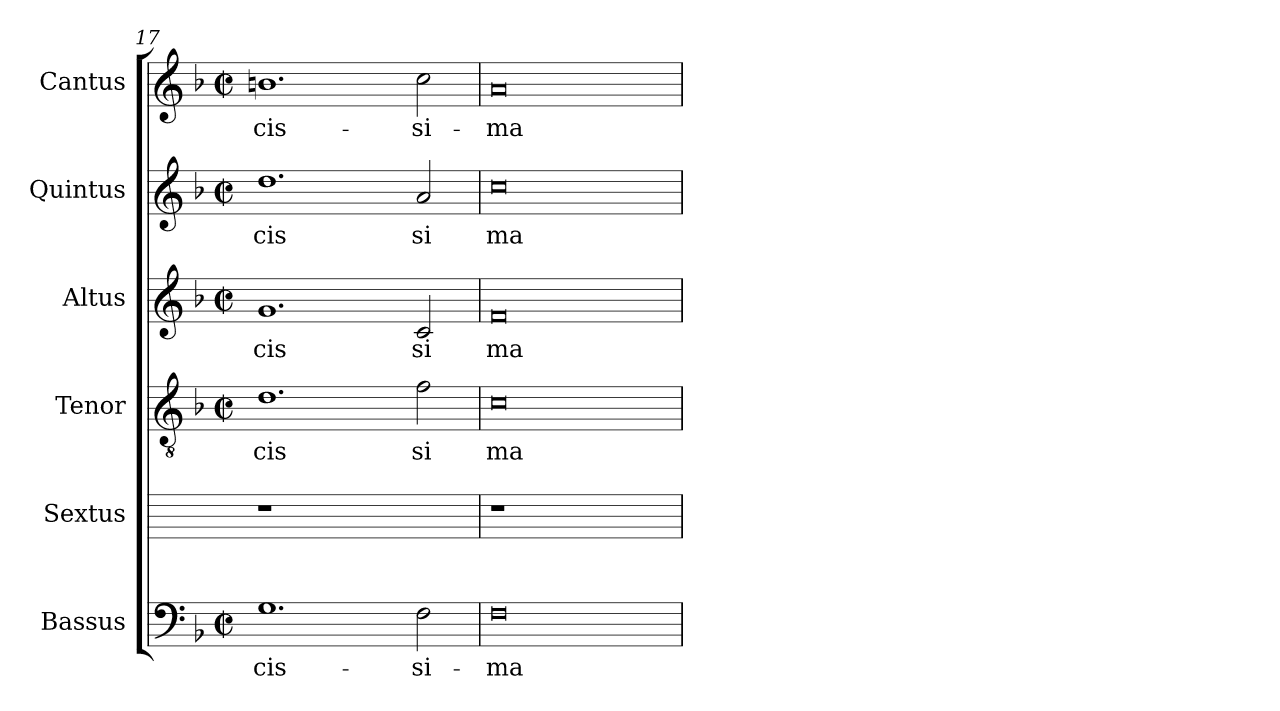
**kern	**text	**kern	**kern	**text	**kern	**text	**kern	**text	**kern	**text
*part6	*part6	*part5	*part4	*part4	*part3	*part3	*part2	*part2	*part1	*part1
*staff6	*staff6	*staff5	*staff4	*staff4	*staff3	*staff3	*staff2	*staff2	*staff1	*staff1
*I"Bassus	*	*I"Sextus	*I"Tenor	*	*I"Altus	*	*I"Quintus	*	*I"Cantus	*
*I'Bassus	*	*	*I'Tenor	*	*I'Altus	*	*I'Quintus	*	*I'Cantus	*
!!LO:LB:g=z
*clefF4	*	*	*clefGv2	*	*clefG2	*	*clefG2	*	*clefG2	*
*k[b-]	*	*	*k[b-]	*	*k[b-]	*	*k[b-]	*	*k[b-]	*
*F:	*	*	*F:	*	*F:	*	*F:	*	*F:	*
*M2/2	*	*	*M2/2	*	*M2/2	*	*M2/2	*	*M2/2	*
*met(c|)	*	*	*met(c|)	*	*met(c|)	*	*met(c|)	*	*met(c|)	*
=17	=17	=17	=17	=17	=17	=17	=17	=17	=17	=17
!	!LO:LY:b:cj	!	!	!LO:LY:b:cj	!	!LO:LY:b:cj	!	!LO:LY:b:cj	!	!LO:LY:b:cj
1.G	-cis-	1r	1.d	-cis	1.g	-cis	1.dd	-cis	1.bn	cis-
.	.	1ryy	.	.	.	.	.	.	.	.
!	!LO:LY:b:cj	!	!	!LO:LY:b:cj	!	!LO:LY:b:cj	!	!LO:LY:b:cj	!	!LO:LY:b:cj
2F\	-si-	.	2f\	si	2c/	si	2a/	si	2cc\	-si-
=18	=18	=18	=18	=18	=18	=18	=18	=18	=18	=18
!	!LO:LY:b:cj	!	!	!LO:LY:b:cj	!	!LO:LY:b:cj	!	!LO:LY:b:cj	!	!LO:LY:b:cj
0F	-ma	1r	0c	ma	0f	ma	0cc	ma	0a	-ma
.	.	1ryy	.	.	.	.	.	.	.	.
=	=	=	=	=	=	=	=	=	=	=
*-	*-	*-	*-	*-	*-	*-	*-	*-	*-	*-
